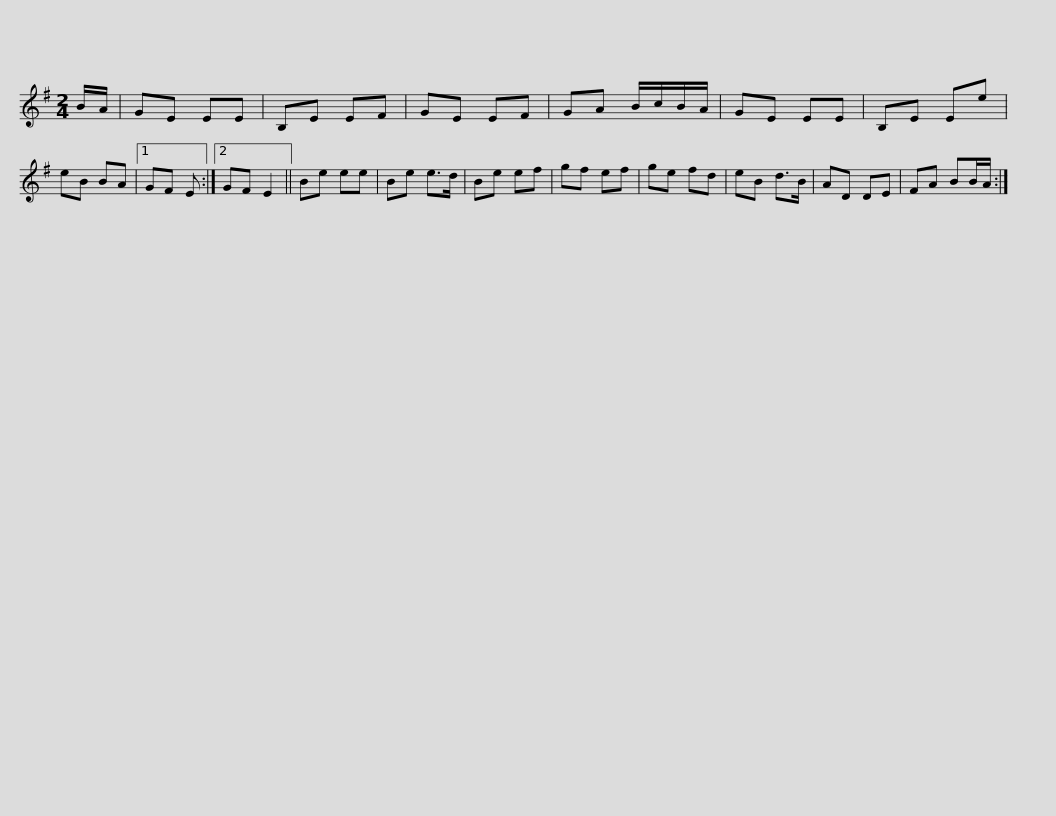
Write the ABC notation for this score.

X:1
L:1/8
M:2/4
I:linebreak $
K:Emin
V:1 treble
V:1
 B/A/ | GE EE | B,E EF | GE EF | GA B/c/B/A/ | %5
 GE EE | B,E Ee | eB BA |1 GF E :|2 GF E2 || %10
 Be ee |$ Be e>d | Be ef | gf ef | ge fd | %15
 eB d>B | AD DE | FA BB/A/ :| %18
